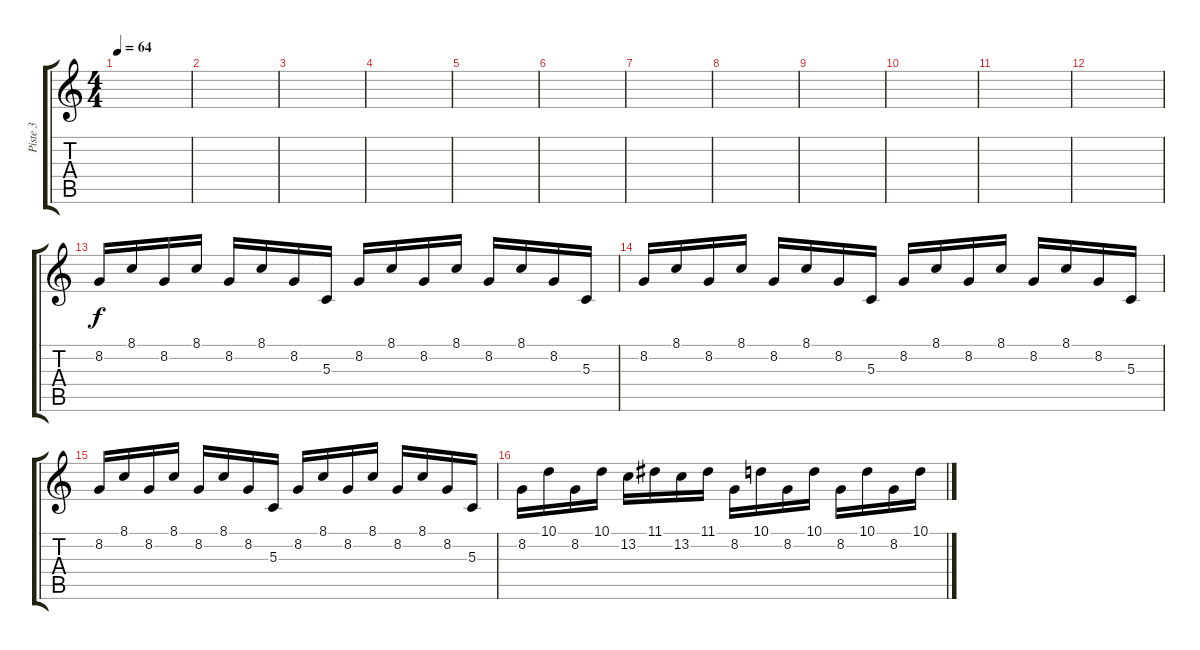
\track ("Piste 3" "Piste 3") {instrument synthstrings2}
\staff {score tabs}
\tuning (E4 B3 G3 D3 A2 E2) {hide}
\ts (4 4)
\tempo 64
\clef g2
\ks c
|
|
|
|
|
|
|
|
|
|
|
|
8.2.16 8.1.16 8.2.16 8.1.16 8.2.16 8.1.16 8.2.16 5.3.16 8.2.16 8.1.16 8.2.16 8.1.16 8.2.16 8.1.16 8.2.16 5.3.16 |
8.2.16 8.1.16 8.2.16 8.1.16 8.2.16 8.1.16 8.2.16 5.3.16 8.2.16 8.1.16 8.2.16 8.1.16 8.2.16 8.1.16 8.2.16 5.3.16 |
8.2.16 8.1.16 8.2.16 8.1.16 8.2.16 8.1.16 8.2.16 5.3.16 8.2.16 8.1.16 8.2.16 8.1.16 8.2.16 8.1.16 8.2.16 5.3.16 |
8.2.16 10.1.16 8.2.16 10.1.16 13.2.16 11.1.16 13.2.16 11.1.16 8.2.16 10.1.16 8.2.16 10.1.16 8.2.16 10.1.16 8.2.16 10.1.16
